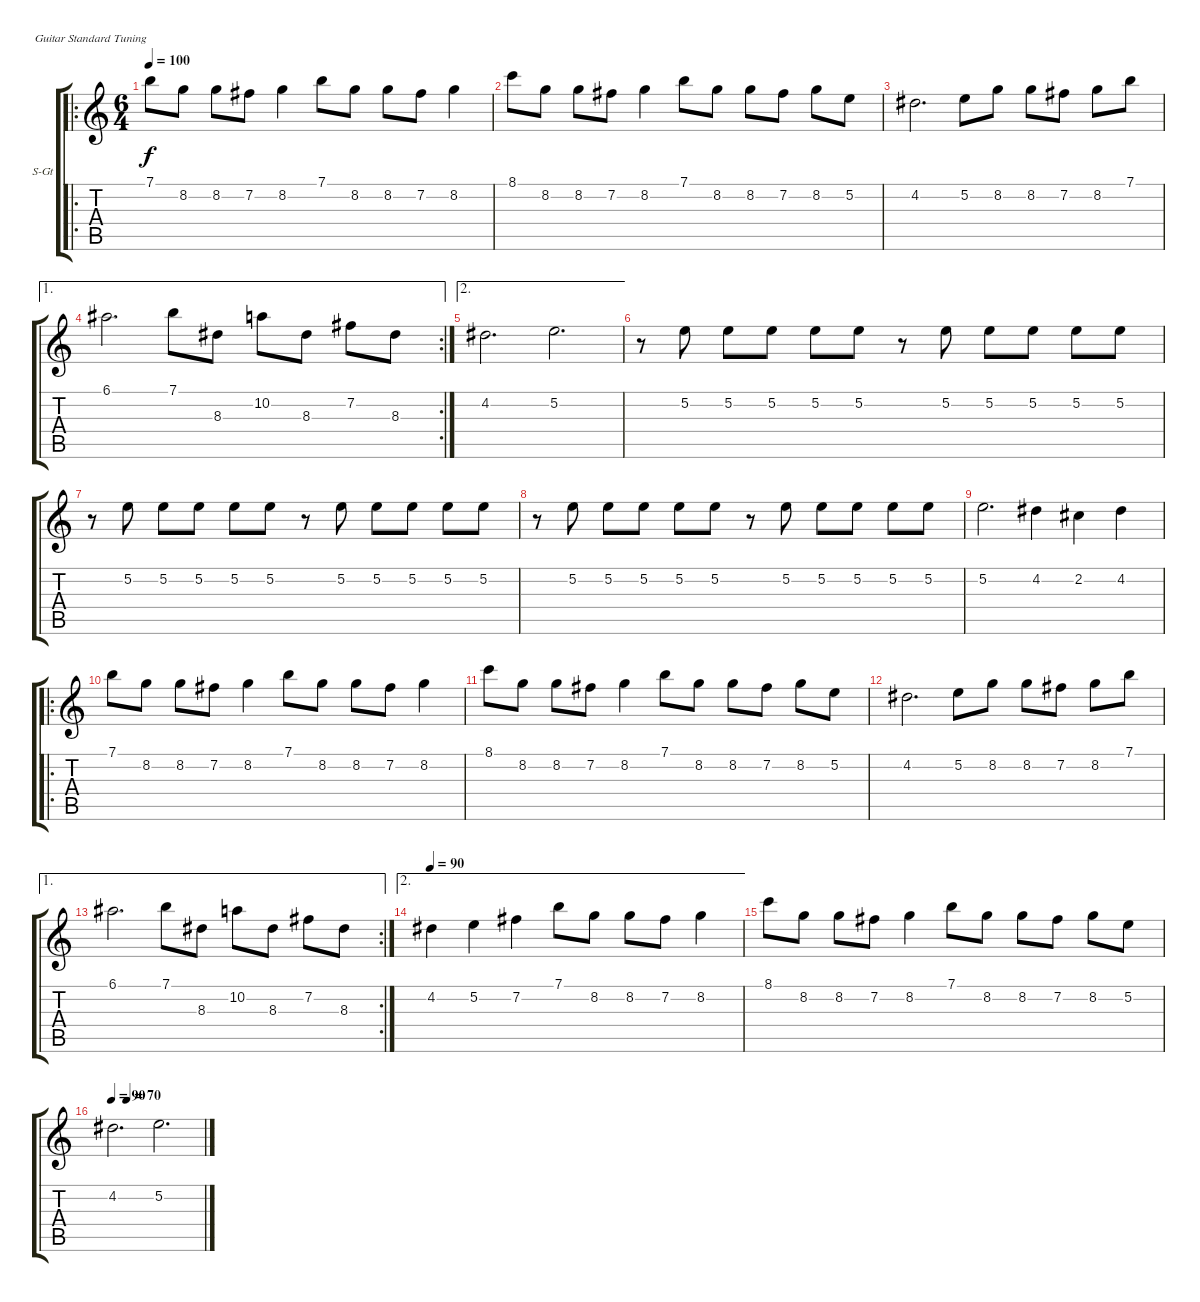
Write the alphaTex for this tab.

\bracketExtendMode groupsimilarinstruments
\firstSystemTrackNameOrientation horizontal
\otherSystemsTrackNameOrientation horizontal
\track ("Violon" "S-Gt") {instrument stringensemble1}
\staff {score tabs}
\tuning (E4 B3 G3 D3 A2 E2)
\displaytranspose 12
\ro
\ts (6 4)
\tempo 100
\clef g2
\ks c
7.1.8{dy f instrument stringensemble1} 8.2.8 8.2.8 7.2.8 8.2.4 7.1.8 8.2.8 8.2.8 7.2.8 8.2.4 |
8.1.8 8.2.8 8.2.8 7.2.8 8.2.4 7.1.8 8.2.8 8.2.8 7.2.8 8.2.8 5.2.8 |
4.2.2{d} 5.2.8 8.2.8 8.2.8 7.2.8 8.2.8 7.1.8 |
\ae 1
\rc 2
6.1.2{d} 7.1.8 8.3.8 10.2.8 8.3.8 7.2.8 8.3.8 |
\ae 2
4.2.2{d} 5.2.2{d} |
r.8 5.2.8 5.2.8 5.2.8 5.2.8 5.2.8 r.8 5.2.8 5.2.8 5.2.8 5.2.8 5.2.8 |
r.8 5.2.8 5.2.8 5.2.8 5.2.8 5.2.8 r.8 5.2.8 5.2.8 5.2.8 5.2.8 5.2.8 |
r.8 5.2.8 5.2.8 5.2.8 5.2.8 5.2.8 r.8 5.2.8 5.2.8 5.2.8 5.2.8 5.2.8 |
5.2.2{d} 4.2.4 2.2.4 4.2.4 |
\ro
7.1.8 8.2.8 8.2.8 7.2.8 8.2.4 7.1.8 8.2.8 8.2.8 7.2.8 8.2.4 |
8.1.8 8.2.8 8.2.8 7.2.8 8.2.4 7.1.8 8.2.8 8.2.8 7.2.8 8.2.8 5.2.8 |
4.2.2{d} 5.2.8 8.2.8 8.2.8 7.2.8 8.2.8 7.1.8 |
\ae 1
\rc 2
6.1.2{d} 7.1.8 8.3.8 10.2.8 8.3.8 7.2.8 8.3.8 |
\ae 2
\tempo 90
4.2.4 5.2.4 7.2.4 7.1.8 8.2.8 8.2.8 7.2.8 8.2.4 |
8.1.8 8.2.8 8.2.8 7.2.8 8.2.4 7.1.8 8.2.8 8.2.8 7.2.8 8.2.8 5.2.8 |
\tempo 90
\tempo (70 0.166667)
4.2.2{d} 5.2.2{d}
